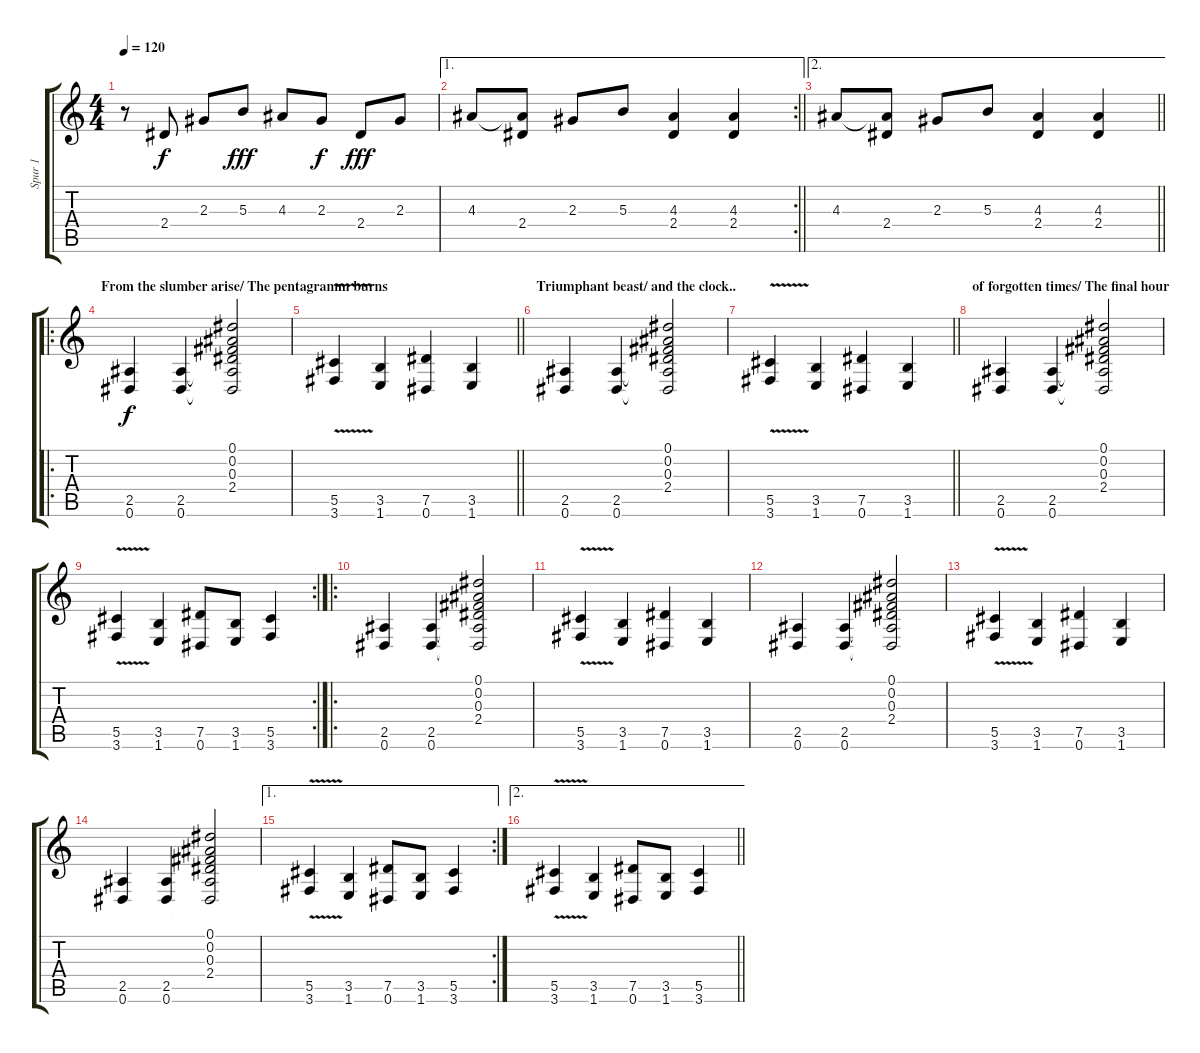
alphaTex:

\track ("Spur 1" "Spur 1") {instrument overdrivenguitar}
\staff {score tabs}
\tuning (Eb4 Bb3 Gb3 Db3 Ab2 Eb2) {hide}
\ts (4 4)
\tempo 120
\clef g2
\ks c
r.8{dy fff} 2.4.8{dy f} 2.3.8 5.3.8{dy fff} 4.3.8 2.3.8{dy f} 2.4.8{dy fff} 2.3.8 |
\ae 1
\rc 2
\barLineRight lightlight
4.3.8 (4.3{t} 2.4).8 2.3.8 5.3.8 (4.3 2.4).4 (4.3 2.4).4 |
\ae 2
\barLineRight lightlight
4.3.8 (4.3{t} 2.4).8 2.3.8 5.3.8 (4.3 2.4).4 (4.3 2.4).4 |
\ro
\section ("" "From the slumber arise/ The pentagramm burns")
(2.5 0.6).4{dy f} (2.5 0.6).4 (0.1 0.2 0.3 2.4 2.5{t} 0.6{t}).2 |
\barLineRight lightlight
(5.5{v} 3.6{v}).4 (3.5 1.6).4 (7.5 0.6).4 (3.5 1.6).4 |
\section ("" "Triumphant beast/ and the clock..")
(2.5 0.6).4 (2.5 0.6).4 (0.1 0.2 0.3 2.4 2.5{t} 0.6{t}).2 |
\barLineRight lightlight
(5.5{v} 3.6{v}).4 (3.5 1.6).4 (7.5 0.6).4 (3.5 1.6).4 |
\section ("" "of forgotten times/ The final hour")
(2.5 0.6).4 (2.5 0.6).4 (0.1 0.2 0.3 2.4 2.5{t} 0.6{t}).2 |
\rc 2
(5.5{v} 3.6{v}).4 (3.5 1.6).4 (7.5 0.6).8 (3.5 1.6).8 (5.5 3.6).4 |
\ro
(2.5 0.6).4{volume 16 balance 8} (2.5 0.6).4 (0.1 0.2 0.3 2.4 2.5{t} 0.6{t}).2 |
(5.5{v} 3.6{v}).4 (3.5 1.6).4 (7.5 0.6).4 (3.5 1.6).4 |
(2.5 0.6).4 (2.5 0.6).4 (0.1 0.2 0.3 2.4 2.5{t} 0.6{t}).2 |
(5.5{v} 3.6{v}).4 (3.5 1.6).4 (7.5 0.6).4 (3.5 1.6).4 |
(2.5 0.6).4 (2.5 0.6).4 (0.1 0.2 0.3 2.4 2.5{t} 0.6{t}).2 |
\ae 1
\rc 2
(5.5{v} 3.6{v}).4 (3.5 1.6).4 (7.5 0.6).8 (3.5 1.6).8 (5.5 3.6).4 |
\ae 2
\barLineRight lightlight
(5.5{v} 3.6{v}).4 (3.5 1.6).4 (7.5 0.6).8 (3.5 1.6).8 (5.5 3.6).4
